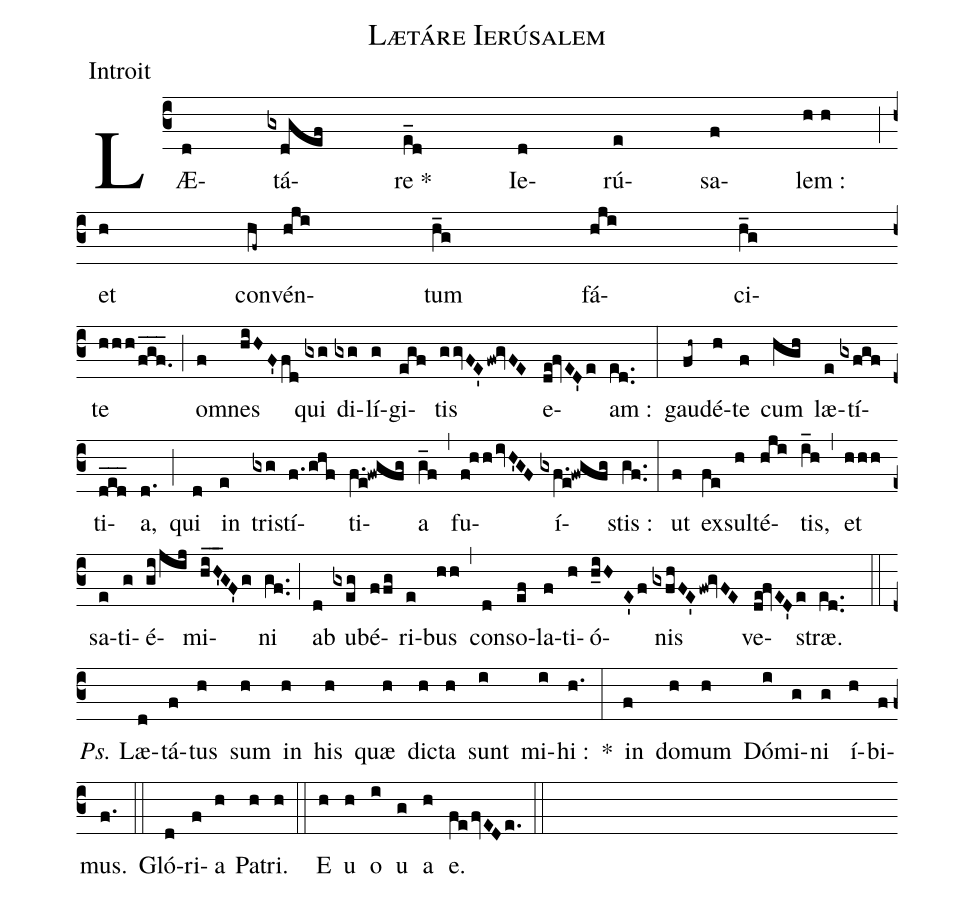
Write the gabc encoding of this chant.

name:Lætáre Ierúsalem;
office-part:Introit;
%%
(c3) LÆ(d)tá(gxdgef)re *(e_d) Ie(d)rú(e)sa(f)lem :(hh) (;)
(z) et(h) con(hf~)vén(hji)tum(h_g) fá(hji)ci(h_g)(z)te(hhh!/fgf.___) (;)
o(f)mnes(hiHF'fd) qui(gxg) di(gxg)lí(g)gi(egf)tis(ggvFE'fw!gvFE) e(de!fvED'e)am :(ed..) (:)
gau(fh~)dé(h)te(f) cum(hgh) læ(e)tí(gxfgf)ti(ded___)a,(d.) (;)
qui(d) in(e) tri(gxg)stí(f.!/ghf)ti(f.e!fwgfg)a(g_f) (,)
fu(f!hhivH'GF)í(gxf.e!fwgfg)stis :(gf..) (:)
ut(f) ex(fe)sul(h)té(hji)tis,(i_h) (,)
et(hhh) sa(e)ti(g)é(gi!/jij)mi(hiH'__GF'g)ni(gf..) (;)
ab(d) u(gxeg)bé(ffg)ri(e)bus(hh) (,)
con(d)so(ef)la(f)ti(h)ó(h_iHE'f)nis(gxfhFE'fw!gvFE) ve(de!fvED'e)stræ.(ed..) (::)

<i>Ps.</i> Læ(d)tá(f)tus(h) sum(h) in(h) his(h) quæ(h) di(h)cta(h) sunt(i) mi(i)hi :(h.) *(:)
in(f) do(h)mum(h) Dó(i)mi(g)ni(g) í(h)bi(f)mus.(f.) (::)

Gló(d)ri(f)a(h) Pa(h)tri.(h) (::)
E(h) u(h) o(i) u(g) a(h) e.(fefvEDe.) (::)
